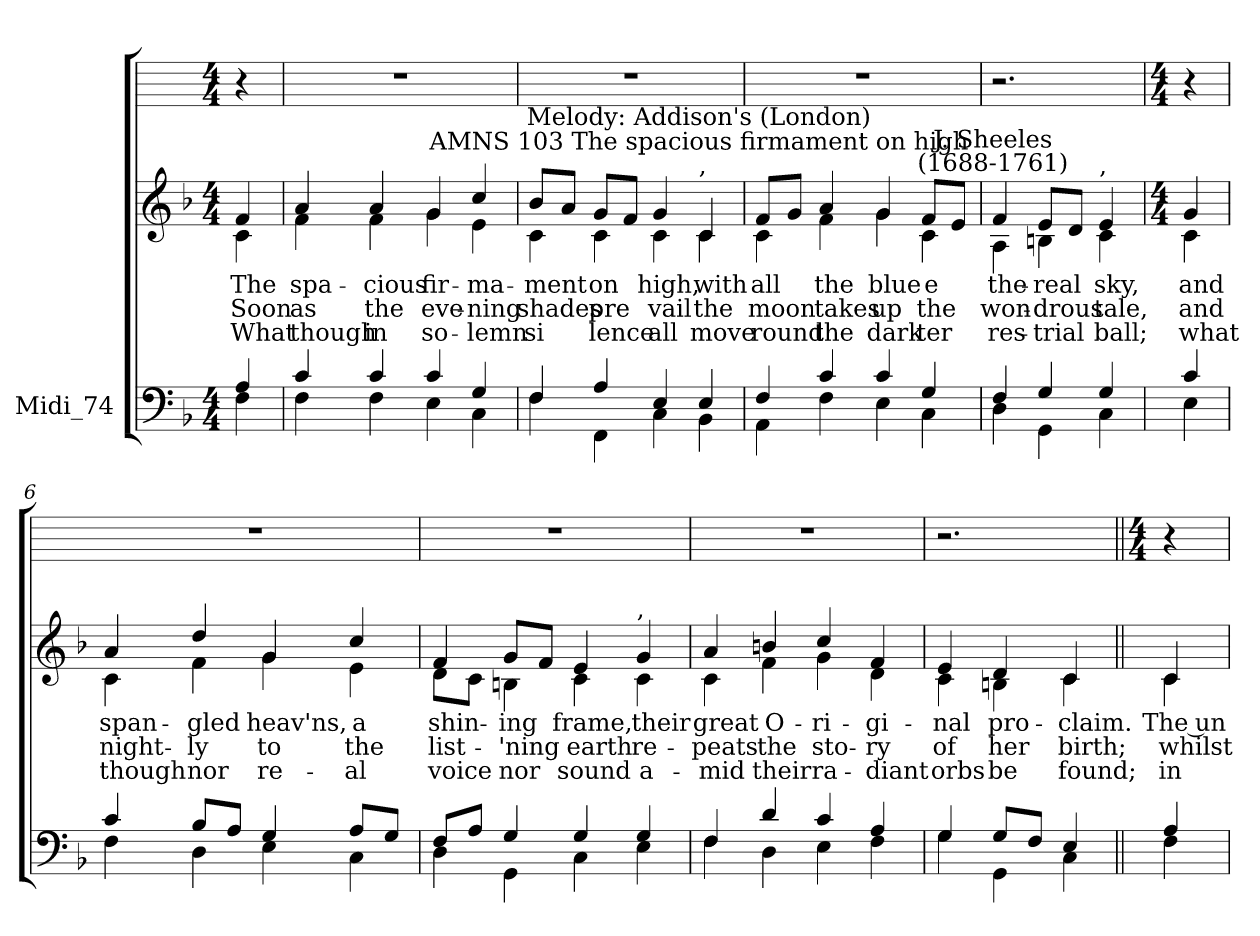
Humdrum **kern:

**kern	**kern	**text	**text	**text	**kern
*part3	*part2	*part2	*part2	*part2	*part1
*staff3	*staff2	*staff2	*staff2	*staff2	*staff1
*I"Midi_74	*	*	*	*	*
*clefF4	*clefG2	*	*	*	*
*k[b-]	*k[b-]	*	*	*	*
*F:	*F:	*	*	*	*
*M4/4	*M4/4	*	*	*	*M4/4
=	=	=	=	=	=
*^	*	*	*	*	*
!	!	!LO:TX:a:cj:t=Joseph Addison\n(1672-1719)	!	!	!	!
!	!	!	!LO:LY:b	!LO:LY:b	!LO:LY:b	!
*	*	*^	*	*	*	*
4A/	4F\	4f/	4c\	The	Soon	What	4r
=1	=1	=1	=1	=1	=1	=1	=1
!	!	!	!	!LO:LY:b	!LO:LY:b	!LO:LY:b	!
4c/	4F\	4a/	4f\	spa-	-as	though	1r
!	!	!	!	!LO:LY:b	!LO:LY:b	!LO:LY:b	!
4c/	4F\	4a/	4f\	cious	the	in	.
!	!	!	!	!LO:LY:b	!LO:LY:b	!LO:LY:b	!
4c/	4E\	4g/	4g\	fir-	-eve-	-so-	.
!	!	!	!	!LO:LY:b	!LO:LY:b	!LO:LY:b	!
4G/	4C\	4cc/	4e\	-ma-	-ning	lemn	.
=2	=2	=2	=2	=2	=2	=2	=2
!	!	!	!	!LO:LY:b	!LO:LY:b	!LO:LY:b	!
4F/	4F\	8b-/L	4c\	ment	shades	si	1r
.	.	8a/J	.	.	.	.	.
!	!	!	!	!LO:LY:b	!LO:LY:b	!LO:LY:b	!
4A/	4FF\	8g/L	4c\	on	pre	lence	.
.	.	8f/J	.	.	.	.	.
!	!	!	!	!LO:LY:b	!LO:LY:b	!LO:LY:b	!
4E/	4C\	4g/	4c\	high,	vail	all	.
!	!	!LO:TX:a:t=,	!	!	!	!	!
!	!	!LO:TX:a:cj:t=AMNS 103 The spacious firmament on high	!	!	!	!	!
!	!	!LO:TX:a:cj:t=Melody&colon; Addison's (London)	!	!	!	!	!
!	!	!	!	!LO:LY:b	!LO:LY:b	!LO:LY:b	!
4E/	4BB-\	4c/	4c\	with	the	move	.
=3	=3	=3	=3	=3	=3	=3	=3
!	!	!	!	!LO:LY:b	!LO:LY:b	!LO:LY:b	!
4F/	4AA\	8f/L	4c\	all	moon	round	1r
.	.	8g/J	.	.	.	.	.
!	!	!	!	!LO:LY:b	!LO:LY:b	!LO:LY:b	!
4c/	4F\	4a/	4f\	the	takes	the	.
!	!	!	!	!LO:LY:b	!LO:LY:b	!LO:LY:b	!
4c/	4E\	4g/	4g\	blue	up	dark	.
!	!	!	!	!LO:LY:b	!LO:LY:b	!LO:LY:b	!
4G/	4C\	8f/L	4c\	e	the	ter	.
.	.	8e/J	.	.	.	.	.
=4	=4	=4	=4	=4	=4	=4	=4
!	!	!LO:TX:a:cj:t=J. Sheeles\n(1688-1761)	!	!	!	!	!
!	!	!	!	!LO:LY:b	!LO:LY:b	!LO:LY:b	!
4F/	4D\	4f/	4A\	the-	-won-	-res-	2.r
!	!	!	!	!LO:LY:b	!LO:LY:b	!LO:LY:b	!
4G/	4GG\	8e/L	4Bn\	-real	drous	trial	.
.	.	8d/J	.	.	.	.	.
!	!	!LO:TX:a:t=,	!	!	!	!	!
!	!	!	!	!LO:LY:b	!LO:LY:b	!LO:LY:b	!
4G/	4C\	4e/	4c\	sky,	tale,	ball;	.
!!LO:LB:g=z
=5	=5	=5	=5	=5	=5	=5	=5
*	*	*M4/4	*	*	*	*	*M4/4
!	!	!	!	!LO:LY:b	!LO:LY:b	!LO:LY:b	!
4c/	4E\	4g/	4c\	and	and	what	4r
=6	=6	=6	=6	=6	=6	=6	=6
!	!	!	!	!LO:LY:b	!LO:LY:b	!LO:LY:b	!
4c/	4F\	4a/	4c\	span-	-night-	-though	1r
!	!	!	!	!LO:LY:b	!LO:LY:b	!LO:LY:b	!
8B-/L	4D\	4dd/	4f\	gled	ly	nor	.
8A/J	.	.	.	.	.	.	.
!	!	!	!	!LO:LY:b	!LO:LY:b	!LO:LY:b	!
4G/	4E\	4g/	4g\	heav'ns,	to	re-	.
!	!	!	!	!LO:LY:b	!LO:LY:b	!LO:LY:b	!
8A/L	4C\	4cc/	4e\	-a	the	al	.
8G/J	.	.	.	.	.	.	.
=7	=7	=7	=7	=7	=7	=7	=7
!	!	!	!	!LO:LY:b	!LO:LY:b	!LO:LY:b	!
8F/L	4D\	4f/	8d\L	shin-	-list-	-voice	1r
8A/J	.	.	8c\J	.	.	.	.
!	!	!	!	!LO:LY:b	!LO:LY:b	!LO:LY:b	!
4G/	4GG\	8g/L	4Bn\	ing	'ning	nor	.
.	.	8f/J	.	.	.	.	.
!	!	!	!	!LO:LY:b	!LO:LY:b	!LO:LY:b	!
4G/	4C\	4e/	4c\	frame,	earth	sound	.
!	!	!LO:TX:a:t=,	!	!	!	!	!
!	!	!	!	!LO:LY:b	!LO:LY:b	!LO:LY:b	!
4G/	4E\	4g/	4c\	their	re-	-a-	.
=8	=8	=8	=8	=8	=8	=8	=8
!	!	!	!	!LO:LY:b	!LO:LY:b	!LO:LY:b	!
4F/	4F\	4a/	4c\	-great	peats	mid	1r
!	!	!	!	!LO:LY:b	!LO:LY:b	!LO:LY:b	!
4d/	4D\	4bn/	4f\	O-	-the	their	.
!	!	!	!	!LO:LY:b	!LO:LY:b	!LO:LY:b	!
4c/	4E\	4cc/	4g\	ri-	-sto-	-ra-	.
!	!	!	!	!LO:LY:b	!LO:LY:b	!LO:LY:b	!
4A/	4F\	4f/	4d\	-gi-	-ry	diant	.
=9	=9	=9	=9	=9	=9	=9	=9
!	!	!	!	!LO:LY:b	!LO:LY:b	!LO:LY:b	!
4G/	4G\	4e/	4c\	nal	of	orbs	2.r
!	!	!	!	!LO:LY:b	!LO:LY:b	!LO:LY:b	!
8G/L	4GG\	4d/	4Bn\	pro-	-her	be	.
8F/J	.	.	.	.	.	.	.
!	!	!	!	!LO:LY:b	!LO:LY:b	!LO:LY:b	!
4E/	4C\	4c/	4c\	claim.	birth;	found;	.
!!LO:LB:g=z
=10||	=10||	=10||	=10||	=10||	=10||	=10||	=10||
*	*	*	*	*	*	*	*M4/4
!	!	!	!	!LO:LY:b	!LO:LY:b	!LO:LY:b	!
4A/	4F\	4c/	4c\	The un-	-whilst	in	4r
*v	*v	*	*	*	*	*	*
*	*v	*v	*	*	*	*
=	=	=	=	=	=
*-	*-	*-	*-	*-	*-
